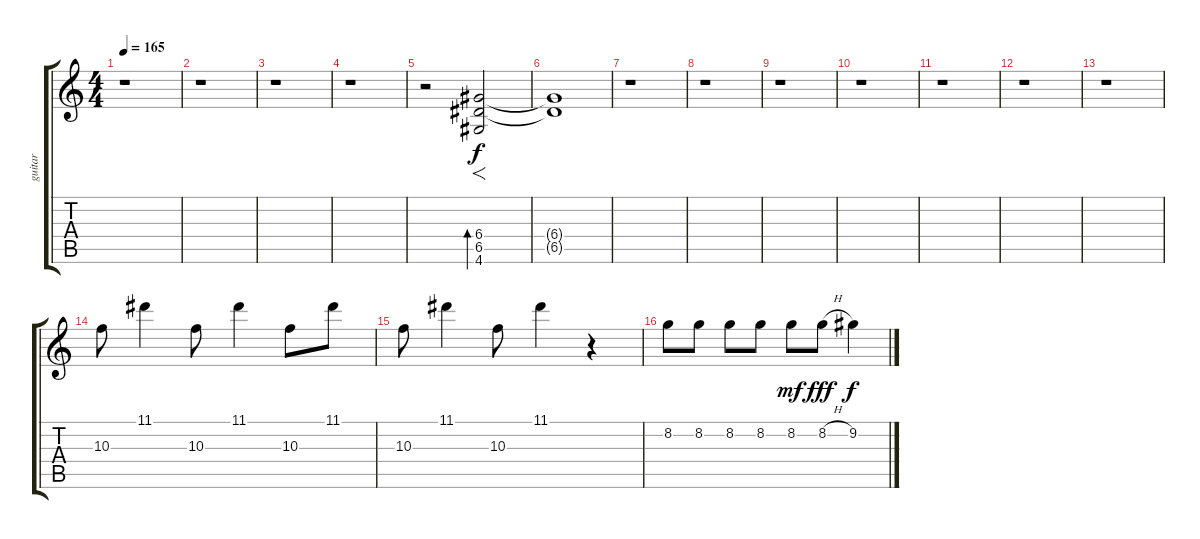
\track ("guitar" "guitar") {instrument distortionguitar}
\staff {score tabs}
\tuning (E4 B3 G3 D3 A2 E2) {hide}
\ts (4 4)
\tempo 165
\clef g2
\ks c
r.1{dy f instrument distortionguitar} |
r.1 |
r.1 |
r.1 |
r.2 (6.4 6.5 4.6).2{f bd 60} |
(6.4{t} 6.5{t}).1 |
r.1 |
r.1 |
r.1 |
r.1 |
r.1 |
r.1 |
r.1 |
10.3.8 11.1.4 10.3.8 11.1.4 10.3.8 11.1.8 |
10.3.8 11.1.4 10.3.8 11.1.4 r.4 |
8.2.8 8.2.8 8.2.8 8.2.8 8.2.8{dy mf} 8.2{h}.8{dy fff} 9.2.4{dy f}
